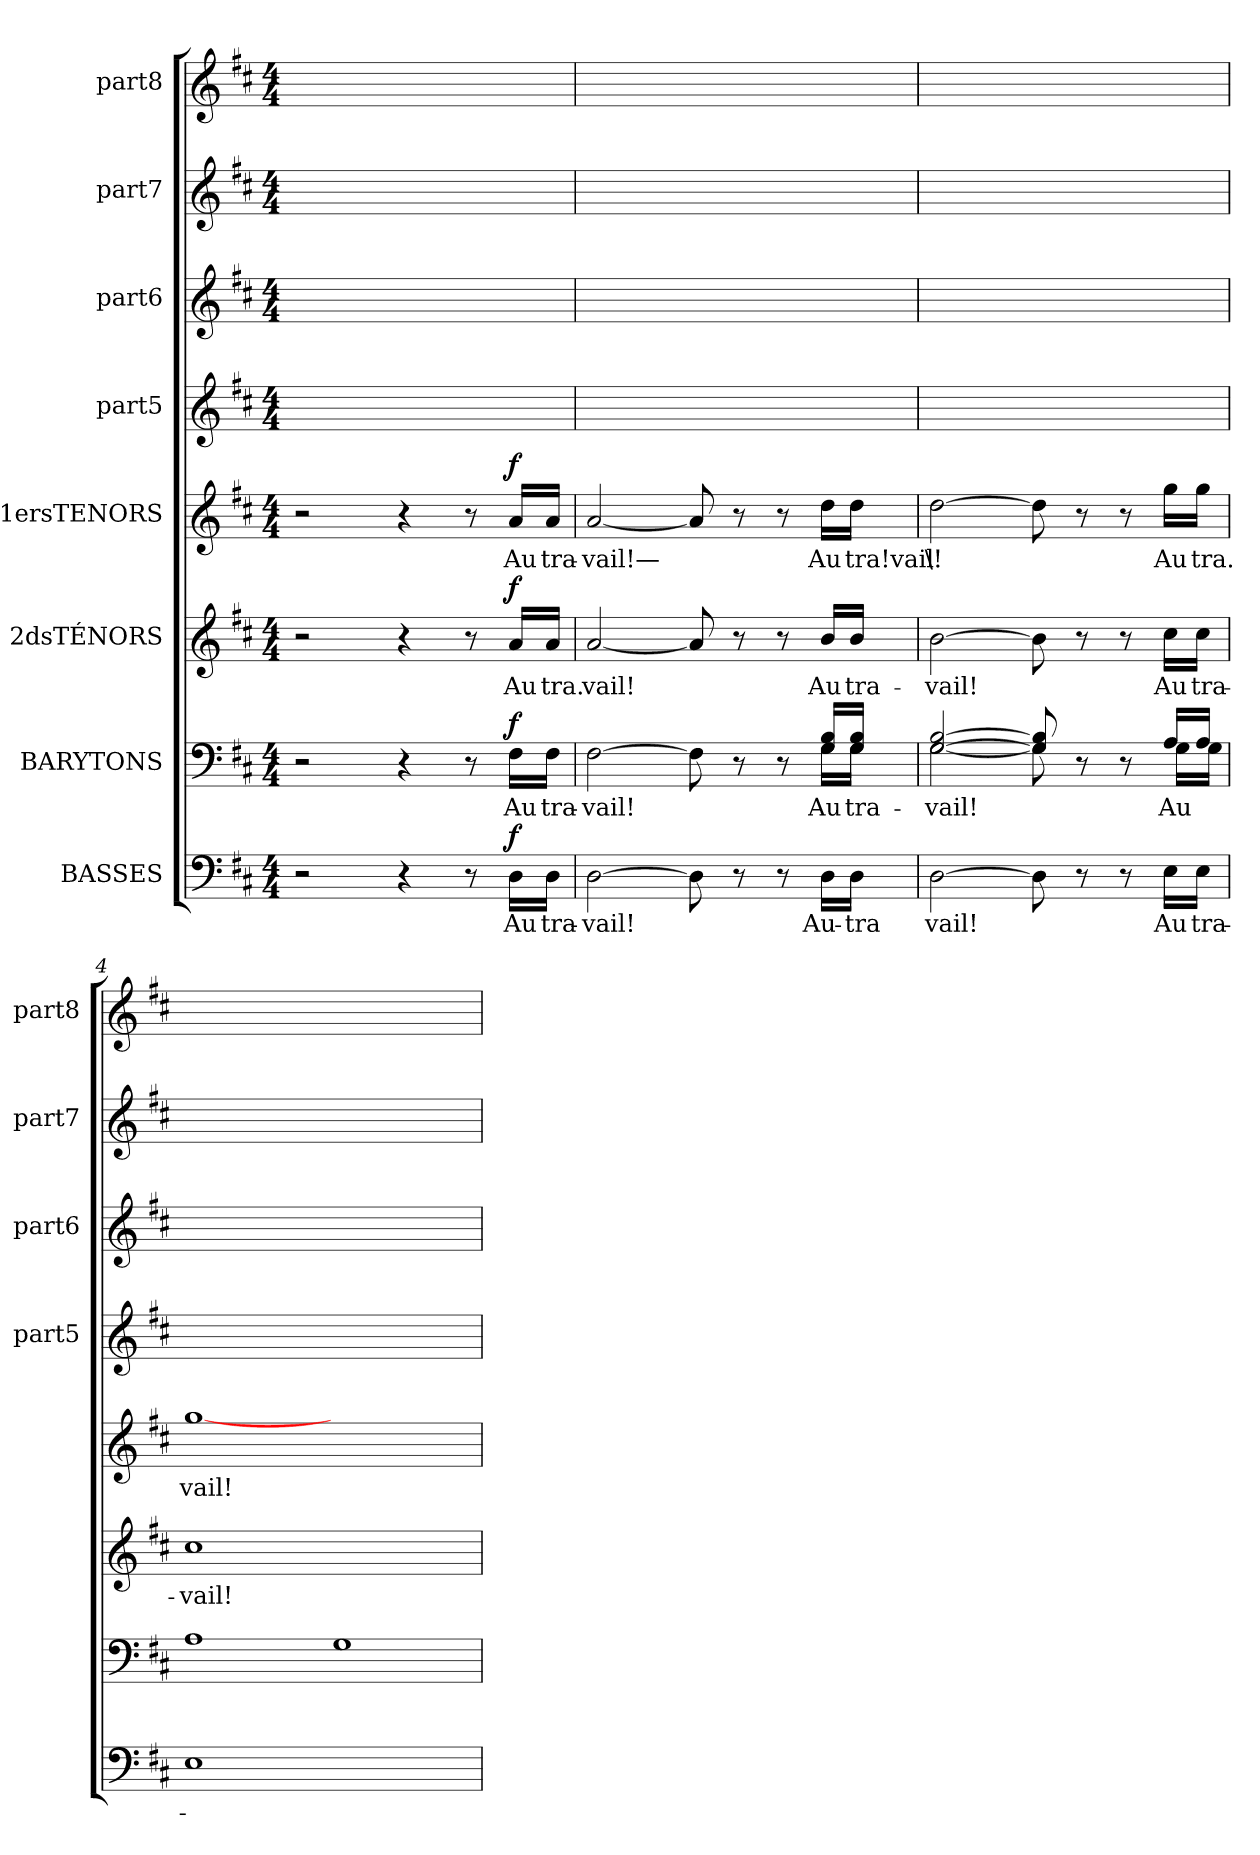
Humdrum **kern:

**kern	**text	**dynam	**kern	**text	**dynam	**kern	**text	**dynam	**kern	**text	**dynam	**kern	**kern	**kern	**kern
*part8	*part8	*part8	*part7	*part7	*part7	*part6	*part6	*part6	*part5	*part5	*part5	*part4	*part3	*part2	*part1
*staff8	*staff8	*staff8	*staff7	*staff7	*staff7	*staff6	*staff6	*staff6	*staff5	*staff5	*staff5	*staff4	*staff3	*staff2	*staff1
*I"BASSES	*	*	*I"BARYTONS	*	*	*I"2dsTÉNORS	*	*	*I"1ersTENORS	*	*	*I"part5	*I"part6	*I"part7	*I"part8
*	*	*	*	*	*	*	*	*	*	*	*	*I'part5	*I'part6	*I'part7	*I'part8
*clefF4	*	*	*clefF4	*	*	*clefG2	*	*	*clefG2	*	*	*clefG2	*clefG2	*clefG2	*clefG2
*k[f#c#]	*	*	*k[f#c#]	*	*	*k[f#c#]	*	*	*k[f#c#]	*	*	*k[f#c#]	*k[f#c#]	*k[f#c#]	*k[f#c#]
*M4/4	*	*	*M4/4	*	*	*M4/4	*	*	*M4/4	*	*	*M4/4	*M4/4	*M4/4	*M4/4
=1	=1	=1	=1	=1	=1	=1	=1	=1	=1	=1	=1	=1	=1	=1	=1
2r	.	.	2r	.	.	2r	.	.	2r	.	.	1ryy	1ryy	1ryy	1ryy
4r	.	.	4r	.	.	4r	.	.	4r	.	.	.	.	.	.
8r	.	.	8r	.	.	8r	.	.	8r	.	.	.	.	.	.
!	!	!LO:DY:a	!	!	!LO:DY:a	!	!	!LO:DY:a	!	!	!LO:DY:a	!	!	!	!
16Di\LL	Au	f	16F#i\LL	Au	f	16ai/LL	Au	f	16ai/LL	Au	f	.	.	.	.
16Di\JJ	tra-	.	16F#i\JJ	tra-	.	16ai/JJ	tra.	.	16ai/JJ	tra-	.	.	.	.	.
=2	=2	=2	=2	=2	=2	=2	=2	=2	=2	=2	=2	=2	=2	=2	=2
*	*	*	*^	*	*	*	*	*	*	*	*	*	*	*	*
[2Di\	vail!	.	[2F#i\	2ryy	vail!	.	[2ai/	vail!	.	[2ai/	vail!—	.	1ryy	1ryy	1ryy	1ryy
8Di\]	.	.	8F#i\]	8ryy	.	.	8ai/]	.	.	8ai/]	.	.	.	.	.	.
8r	.	.	8r	8ryy	.	.	8r	.	.	8r	.	.	.	.	.	.
8r	.	.	8r	8ryy	.	.	8r	.	.	8r	.	.	.	.	.	.
16Di\LL	Au-	.	16Gi/ 16Bi/LL	16Gj\LL	Au	.	16bi/LL	Au	.	16ddi\LL	Au	.	.	.	.	.
16Di\JJ	tra	.	16Gi/ 16Bi/JJ	16Gj\JJ	tra-	.	16bi/JJ	tra-	.	16ddi\JJ	tra!vail	.	.	.	.	.
=3	=3	=3	=3	=3	=3	=3	=3	=3	=3	=3	=3	=3	=3	=3	=3	=3
[2Di\	vail!	.	[2Gi/ [2Bi/	[2Gj\	vail!	.	[2bi\	vail!	.	[2ddi\	\!	.	1ryy	1ryy	1ryy	1ryy
8Di\]	.	.	8Gi]/ 8Bi]/	8Gj\]	.	.	8bi\]	.	.	8ddi\]	.	.	.	.	.	.
8r	.	.	8r	8ryy	.	.	8r	.	.	8r	.	.	.	.	.	.
8r	.	.	8r	8ryy	.	.	8r	.	.	8r	.	.	.	.	.	.
16Ei\LL	Au	.	16Ai/LL	16Gj\LL	Au	.	16cc#i\LL	Au	.	16ggi\LL	Au	.	.	.	.	.
16Ei\JJ	tra-	.	16Ai/JJ	16Gj\JJ	--	.	16cc#i\JJ	tra-	.	16ggi\JJ	tra.	.	.	.	.	.
*	*	*	*v	*v	*	*	*	*	*	*	*	*	*	*	*	*
!!LO:LB:g=z
=4	=4	=4	=4	=4	=4	=4	=4	=4	=4	=4	=4	=4	=4	=4	=4
1Ei/	.	.	1Ai/	--	.	1cc#i/	vail!	.	[1ggi/	vail!	.	1ryy	1ryy	1ryy	1ryy
1ryy	.	.	1GZ/	.	.	1ryy	.	.	1ryy	.	.	1ryy	1ryy	1ryy	1ryy
=	=	=	=	=	=	=	=	=	=	=	=	=	=	=	=
*-	*-	*-	*-	*-	*-	*-	*-	*-	*-	*-	*-	*-	*-	*-	*-
